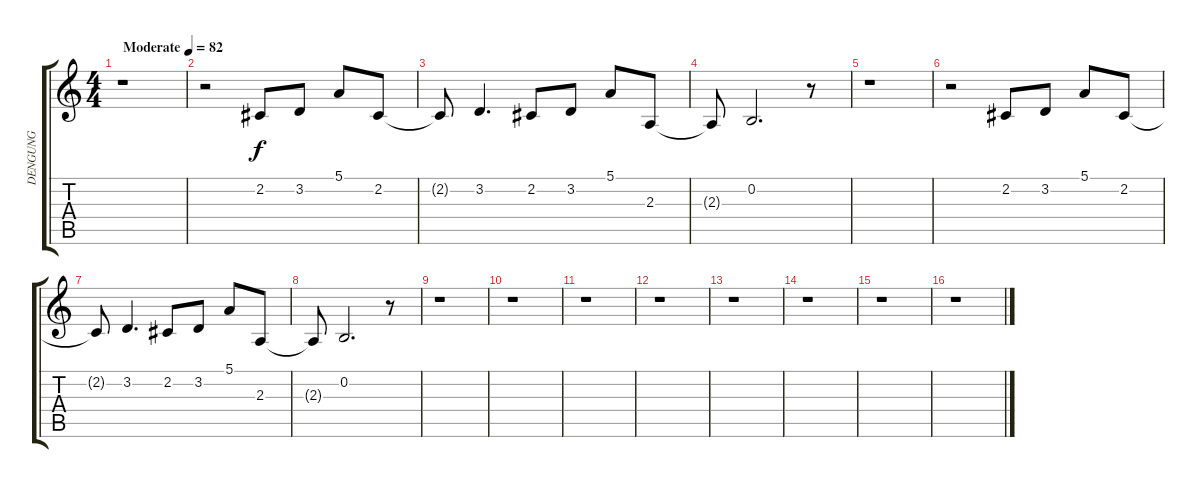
\track ("DENGUNG" "DENGUNG") {instrument pad5bowed}
\staff {score tabs}
\tuning (E4 B3 G3 D3 A2 E2) {hide}
\ts (4 4)
\tempo (82 "Moderate")
\clef g2
\ks c
r.1{dy f instrument pad5bowed} |
r.2 2.2.8 3.2.8 5.1.8 2.2.8 |
2.2{t}.8 3.2.4{d} 2.2.8 3.2.8 5.1.8 2.3.8 |
2.3{t}.8 0.2.2{d} r.8 |
r.1 |
r.2 2.2.8 3.2.8 5.1.8 2.2.8 |
2.2{t}.8 3.2.4{d} 2.2.8 3.2.8 5.1.8 2.3.8 |
2.3{t}.8 0.2.2{d} r.8 |
r.1 |
r.1 |
r.1 |
r.1 |
r.1 |
r.1 |
r.1 |
r.1
